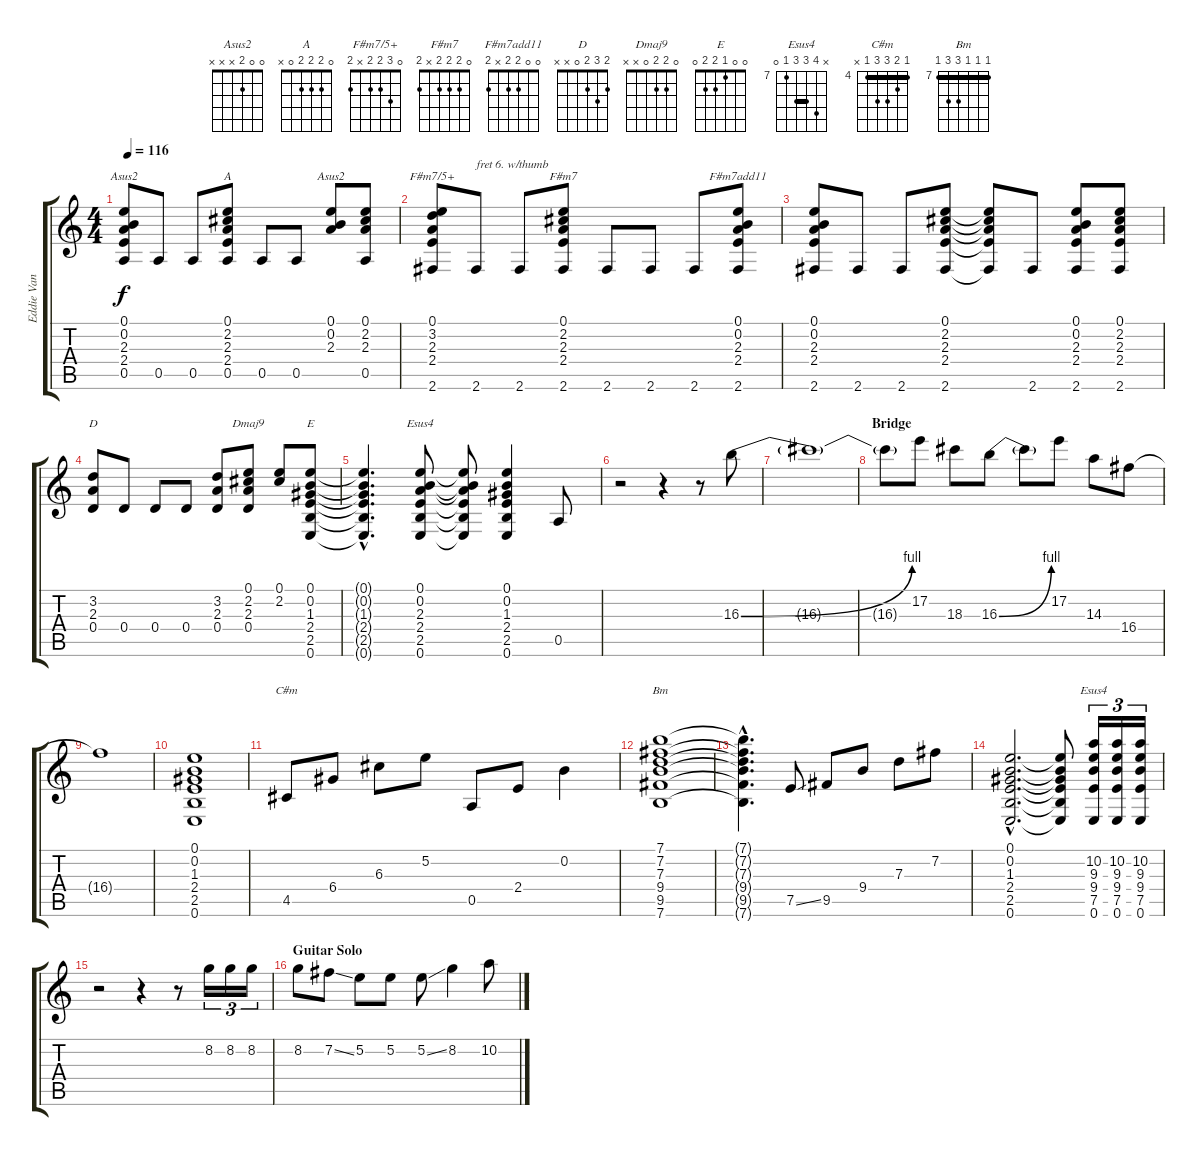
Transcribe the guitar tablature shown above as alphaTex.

\track ("Eddie Van Halen (Lead)" "Eddie Van ") {instrument electricguitarclean}
\staff {score tabs}
\tuning (E4 B3 G3 D3 A2 E2) {hide}
\chord ("Asus2" 0 0 2 2 0 x)
\chord ("A" 0 2 2 2 0 x)
\chord ("Asus2" 0 0 2 x x x)
\chord ("F#m7/5+" 0 3 2 2 x 2)
\chord ("F#m7" 0 2 2 2 x 2)
\chord ("F#m7add11" 0 0 2 2 x 2)
\chord ("D" 2 3 2 0 x x)
\chord ("Dmaj9" 0 2 2 0 x x)
\chord ("E" 0 0 1 2 2 0)
\chord ("Esus4" 0 0 2 2 2 0)
\chord ("C#m" 4 5 6 6 4 x) {firstfret 4 barre 4}
\chord ("Bm" 7 7 7 9 9 7) {firstfret 7 barre 7}
\chord ("Esus4" x 10 9 9 7 0) {firstfret 7 barre 9}
\ts (4 4)
\tempo 116
\clef g2
\ks c
(0.1 0.2 2.3 2.4 0.5).8{ch "Asus2" dy f} 0.5.8 0.5.8 (0.1 2.2 2.3 2.4 0.5).8{ch "A"} 0.5.8 0.5.8 (0.1 0.2 2.3).8{ch "Asus2"} (0.1 2.2 2.3 0.5).8 |
(0.1 3.2 2.3 2.4 2.6).8{ch "F#m7/5+"} 2.6.8{txt "fret 6. w/thumb"} 2.6.8 (0.1 2.2 2.3 2.4 2.6).8{ch "F#m7"} 2.6.8 2.6.8 2.6.8 (0.1 0.2 2.3 2.4 2.6).8{ch "F#m7add11"} |
(0.1 0.2 2.3 2.4 2.6).8 2.6.8 2.6.8 (0.1 2.2 2.3 2.4 2.6).8 (0.1{t} 2.2{t} 2.3{t} 2.4{t} 2.6{t}).8 2.6.8 (0.1 0.2 2.3 2.4 2.6).8 (0.1 2.2 2.3 2.4 2.6).8 |
(3.2 2.3 0.4).8{ch "D"} 0.4.8 0.4.8 0.4.8 (3.2 2.3 0.4).8 (0.1 2.2 2.3 0.4).8{ch "Dmaj9"} (0.1 2.2).8 (0.1 0.2 1.3 2.4 2.5 0.6).8{ch "E"} |
(0.1{hac t} 0.2{hac t} 1.3{hac t} 2.4{hac t} 2.5{hac t} 0.6{hac t}).4{d} (0.1 0.2 2.3 2.4 2.5 0.6).8{ch "Esus4"} (0.1{t} 0.2{t} 2.3{t} 2.4{t} 2.5{t} 0.6{t}).8 (0.1 0.2 1.3 2.4 2.5 0.6).4 0.5.8 |
r.2 r.4 r.8 16.3{be (bend 0 0 60 4)}.8 |
16.3{t}.1 |
\section ("" "Bridge")
16.3{t}.8 17.2.8 18.3.8 16.3{be (bend 0 0 60 4)}.8 16.3{t}.8 17.2.8 14.3.8 16.4.8 |
16.4{t}.1 |
(0.1 0.2 1.3 2.4 2.5 0.6).1 |
4.5.8{ch "C#m"} 6.4.8 6.3.8 5.2.8 0.5.8 2.4.8 0.2.4 |
(7.1 7.2 7.3 9.4 9.5 7.6).1{ch "Bm"} |
(7.1{hac t} 7.2{hac t} 7.3{hac t} 9.4{hac t} 9.5{hac t} 7.6{hac t}).4{d} 7.5{ss}.8 9.5.8 9.4.8 7.3.8 7.2.8 |
(0.1{hac} 0.2{hac} 1.3{hac} 2.4{hac} 2.5{hac} 0.6{hac}).2{d} (0.1{t} 0.2{t} 1.3{t} 2.4{t} 2.5{t} 0.6{t}).8 (10.2 9.3 9.4 7.5 0.6).16{tu (3 2) ch "Esus4"} (10.2 9.3 9.4 7.5 0.6).16{tu (3 2)} (10.2 9.3 9.4 7.5 0.6).16{tu (3 2)} |
r.2 r.4 r.8 8.2.16{tu (3 2)} 8.2.16{tu (3 2)} 8.2.16{tu (3 2)} |
\section ("" "Guitar Solo")
8.2.8{instrument overdrivenguitar} 7.2{ss}.8 5.2.8 5.2.8 5.2{ss}.8 8.2.4 10.2.8
